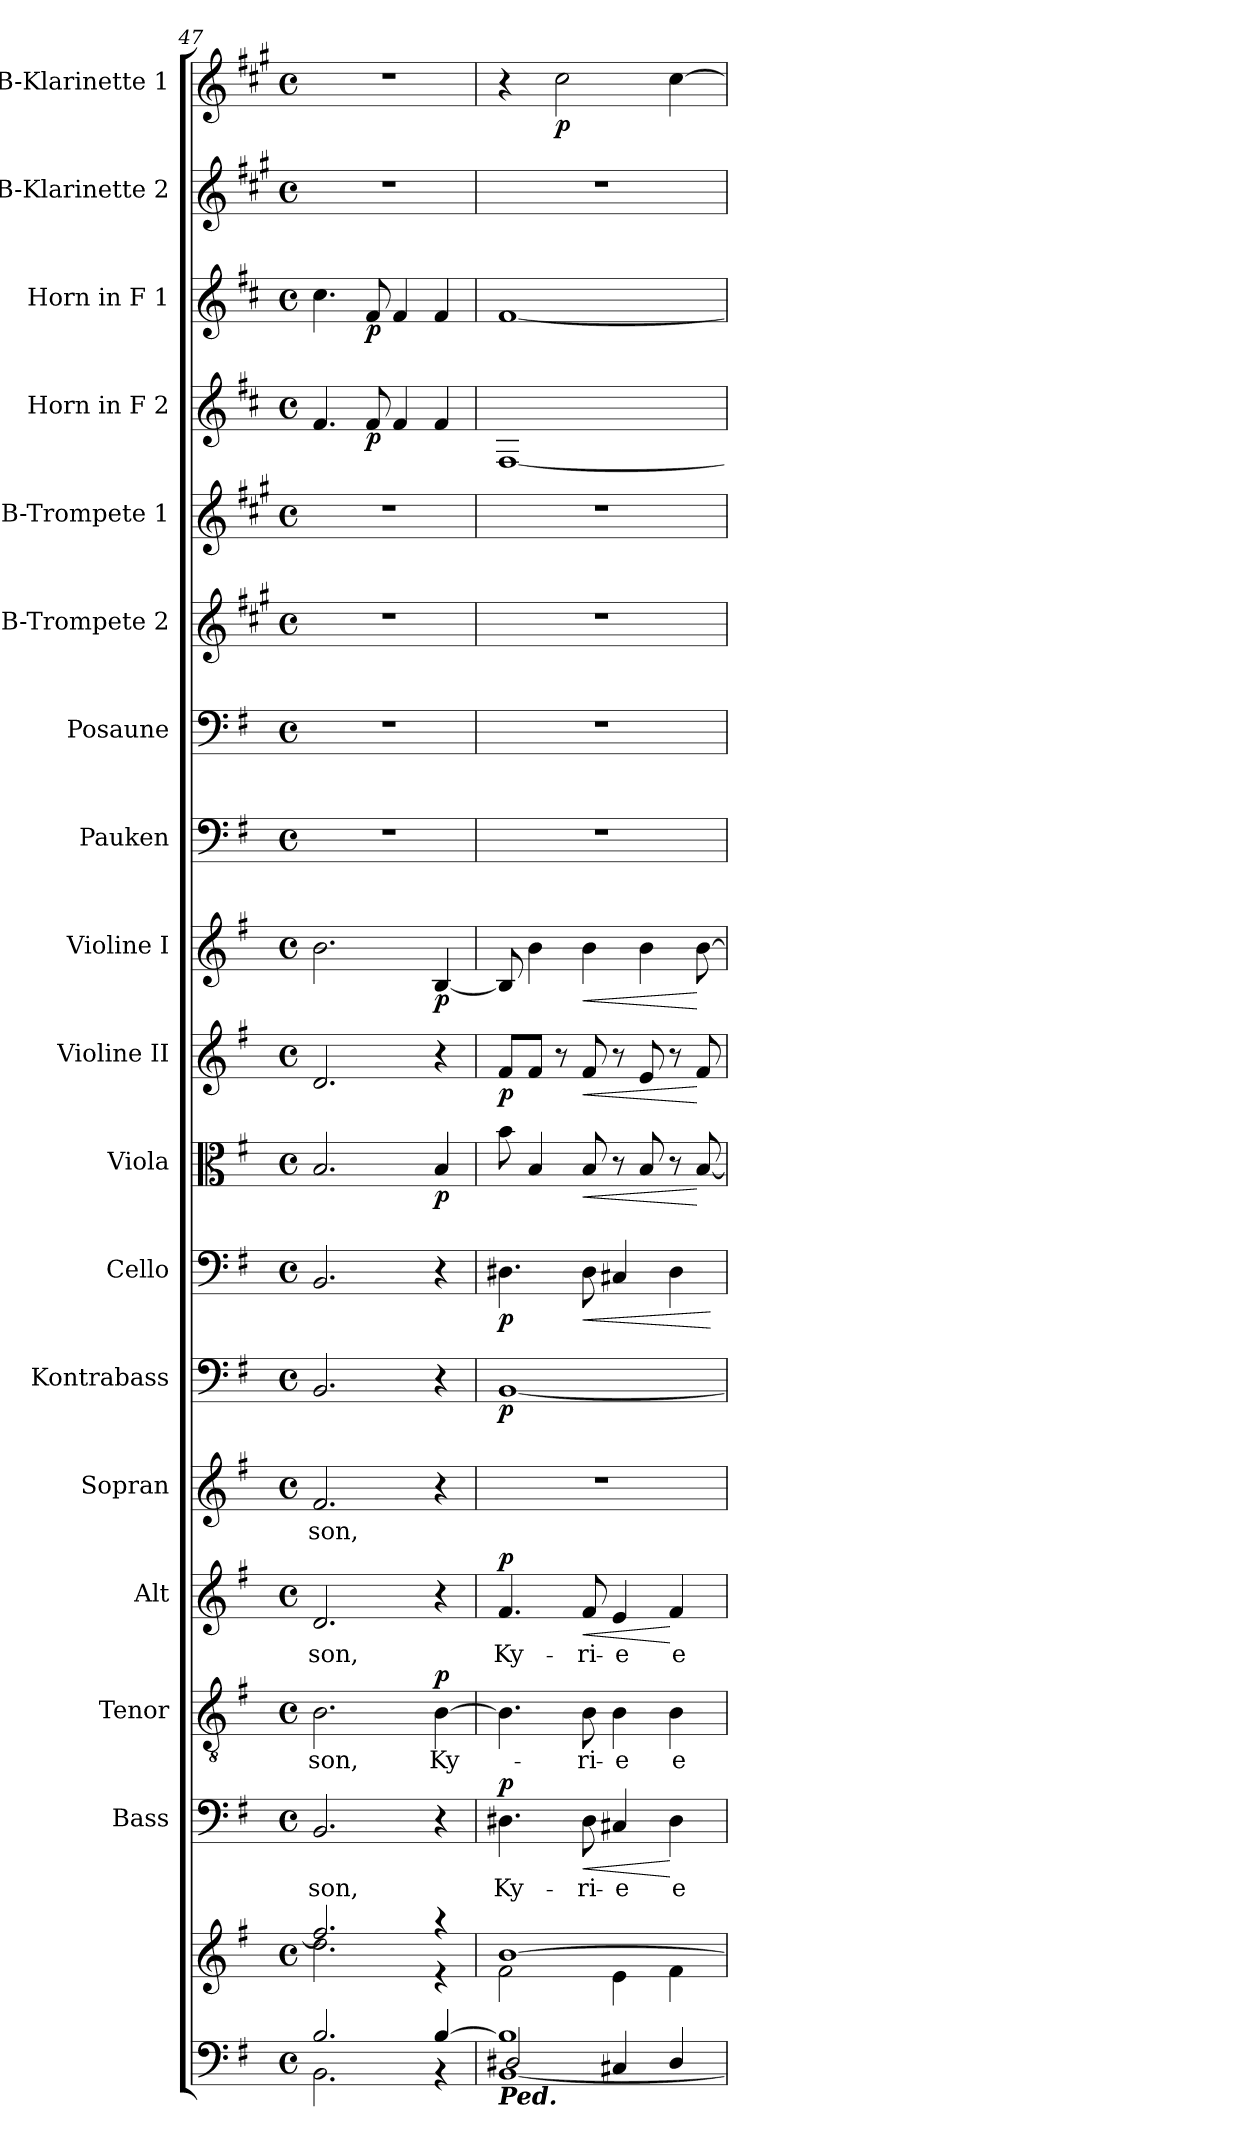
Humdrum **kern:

**kern	**kern	**kern	**text	**dynam	**kern	**text	**dynam	**kern	**text	**dynam	**kern	**text	**kern	**dynam	**kern	**dynam	**kern	**dynam	**kern	**dynam	**kern	**dynam	**kern	**kern	**kern	**kern	**kern	**dynam	**kern	**dynam	**kern	**kern	**dynam
*part18	*part18	*part17	*part17	*part17	*part16	*part16	*part16	*part15	*part15	*part15	*part14	*part14	*part13	*part13	*part12	*part12	*part11	*part11	*part10	*part10	*part9	*part9	*part8	*part7	*part6	*part5	*part4	*part4	*part3	*part3	*part2	*part1	*part1
*staff19	*staff18	*staff17	*staff17	*staff17	*staff16	*staff16	*staff16	*staff15	*staff15	*staff15	*staff14	*staff14	*staff13	*staff13	*staff12	*staff12	*staff11	*staff11	*staff10	*staff10	*staff9	*staff9	*staff8	*staff7	*staff6	*staff5	*staff4	*staff4	*staff3	*staff3	*staff2	*staff1	*staff1
*	*	*I"Bass	*	*	*I"Tenor	*	*	*I"Alt	*	*	*I"Sopran	*	*I"Kontrabass	*	*I"Cello	*	*I"Viola	*	*I"Violine II	*	*I"Violine I	*	*I"Pauken	*I"Posaune	*I"B-Trompete 2	*I"B-Trompete 1	*I"Horn in F 2	*	*I"Horn in F 1	*	*I"B-Klarinette 2	*I"B-Klarinette 1	*
*	*	*I'B.	*	*	*I'T.	*	*	*I'A.	*	*	*I'S.	*	*I'Kb.	*	*	*	*I'Vla.	*	*I'Vl. II	*	*I'Vl. I	*	*I'Pk.	*I'Pos.	*I'B Trp. 2	*I'B Trp. 1	*	*	*	*	*I'B Kl. 2	*I'B Kl. 1	*
*clefF4	*clefG2	*clefF4	*	*	*clefGv2	*	*	*clefG2	*	*	*clefG2	*	*clefF4	*	*clefF4	*	*clefC3	*	*clefG2	*	*clefG2	*	*clefF4	*clefF4	*clefG2	*clefG2	*clefG2	*	*clefG2	*	*clefG2	*clefG2	*
*	*	*	*	*	*	*	*	*	*	*	*	*	*ITrd7c12	*	*	*	*	*	*	*	*	*	*	*	*ITrd1c2	*ITrd1c2	*ITrd4c7	*	*ITrd4c7	*	*ITrd1c2	*ITrd1c2	*
*k[f#]	*k[f#]	*k[f#]	*	*	*k[f#]	*	*	*k[f#]	*	*	*k[f#]	*	*k[f#]	*	*k[f#]	*	*k[f#]	*	*k[f#]	*	*k[f#]	*	*k[f#]	*k[f#]	*k[f#]	*k[f#]	*k[f#]	*	*k[f#]	*	*k[f#]	*k[f#]	*
*G:	*G:	*G:	*	*	*G:	*	*	*G:	*	*	*G:	*	*G:	*	*G:	*	*G:	*	*G:	*	*G:	*	*G:	*G:	*G:	*G:	*G:	*	*G:	*	*G:	*G:	*
*M4/4	*M4/4	*M4/4	*	*	*M4/4	*	*	*M4/4	*	*	*M4/4	*	*M4/4	*	*M4/4	*	*M4/4	*	*M4/4	*	*M4/4	*	*M4/4	*M4/4	*M4/4	*M4/4	*M4/4	*	*M4/4	*	*M4/4	*M4/4	*
*met(c)	*met(c)	*met(c)	*	*	*met(c)	*	*	*met(c)	*	*	*met(c)	*	*met(c)	*	*met(c)	*	*met(c)	*	*met(c)	*	*met(c)	*	*met(c)	*met(c)	*met(c)	*met(c)	*met(c)	*	*met(c)	*	*met(c)	*met(c)	*
=47	=47	=47	=47	=47	=47	=47	=47	=47	=47	=47	=47	=47	=47	=47	=47	=47	=47	=47	=47	=47	=47	=47	=47	=47	=47	=47	=47	=47	=47	=47	=47	=47	=47
*^	*^	*	*	*	*	*	*	*	*	*	*	*	*	*	*	*	*	*	*	*	*	*	*	*	*	*	*	*	*	*	*	*	*
!	!	!	!	!	!LO:LY:b	!	!	!LO:LY:b	!	!	!LO:LY:b	!	!	!LO:LY:b	!	!	!	!	!	!	!	!	!	!	!	!	!	!	!	!	!	!	!	!	!
2.B/	2.BB\	2.ff#/]	2.dd\	2.BB/	-son,	.	2.B\	-son,	.	2.d/	-son,	.	2.f#/	-son,	2.BBB/	.	2.BB/	.	2.B/	.	2.d/	.	2.b\	.	1r	1r	1r	1r	4.B/	.	4.f#\	.	1r	1r	.
!	!	!	!	!	!	!	!	!	!	!	!	!	!	!	!	!	!	!	!	!	!	!	!	!	!	!	!	!	!	!LO:DY:b	!	!LO:DY:b	!	!	!
.	.	.	.	.	.	.	.	.	.	.	.	.	.	.	.	.	.	.	.	.	.	.	.	.	.	.	.	.	8B/	p	8B/	p	.	.	.
.	.	.	.	.	.	.	.	.	.	.	.	.	.	.	.	.	.	.	.	.	.	.	.	.	.	.	.	.	4B/	.	4B/	.	.	.	.
!	!	!	!	!	!	!	!	!LO:LY:b	!LO:DY:a	!	!	!	!	!	!	!	!	!	!	!LO:DY:b	!	!	!	!LO:DY:b	!	!	!	!	!	!	!	!	!	!	!
[>4B/	4rAA	4r	4r	4r	.	.	[4B\	Ky-	p	4r	.	.	4r	.	4r	.	4r	.	4B/	p	4r	.	[4B/	p	.	.	.	.	4B/	.	4B/	.	.	.	.
!!LO:PB:g=z
=48	=48	=48	=48	=48	=48	=48	=48	=48	=48	=48	=48	=48	=48	=48	=48	=48	=48	=48	=48	=48	=48	=48	=48	=48	=48	=48	=48	=48	=48	=48	=48	=48	=48	=48	=48
*	*^	*	*	*	*	*	*	*	*	*	*	*	*	*	*	*	*	*	*	*	*	*	*	*	*	*	*	*	*	*	*	*	*	*	*
!LO:TX:b:Bi:t=Ped.	!	!	!	!	!	!	!	!	!	!	!	!	!	!	!	!	!	!	!	!	!	!	!	!	!	!	!	!	!	!	!	!	!	!	!	!
!	!	!	!	!	!	!LO:LY:b	!LO:DY:a	!	!	!	!	!LO:LY:b	!LO:DY:a	!	!	!	!LO:DY:b	!	!LO:DY:b	!	!	!	!LO:DY:b	!	!	!	!	!	!	!	!	!	!	!	!	!
1B]	[<1BB	2D#X/	[>1b	2f#\	4.D#X\	Ky-	p	4.B\]	.	.	4.f#/	Ky-	p	1r	.	[1BBB	p	4.D#X\	p	8b\	.	8f#/L	p	8B/]	.	1r	1r	1r	1r	[1BB	.	[1B	.	1r	4r	.
.	.	.	.	.	.	.	.	.	.	.	.	.	.	.	.	.	.	.	.	4B/	.	8f#/J	.	4b\	.	.	.	.	.	.	.	.	.	.	.	.
!	!	!	!	!	!	!	!	!	!	!	!	!	!	!	!	!	!	!	!	!	!	!	!	!	!	!	!	!	!	!	!	!	!	!	!	!LO:DY:b
.	.	.	.	.	.	.	.	.	.	.	.	.	.	.	.	.	.	.	.	.	.	8r	.	.	.	.	.	.	.	.	.	.	.	.	2b\	p
!	!	!	!	!	!	!LO:LY:b	!LO:HP:b	!	!LO:LY:b	!	!	!LO:LY:b	!LO:HP:b	!	!	!	!	!	!LO:HP:b	!	!LO:HP:b	!	!LO:HP:b	!	!LO:HP:b	!	!	!	!	!	!	!	!	!	!	!
.	.	.	.	.	8D#\	-ri-	<	8B\	-ri-	.	8f#/	-ri-	<	.	.	.	.	8D#\	<	8B/	<	8f#/	<	4b\	<	.	.	.	.	.	.	.	.	.	.	.
!	!	!	!	!	!	!LO:LY:b	!	!	!LO:LY:b	!	!	!LO:LY:b	!	!	!	!	!	!	!	!	!	!	!	!	!	!	!	!	!	!	!	!	!	!	!	!
.	.	4C#X/	.	4e\	4C#X/	-e	.	4B\	-e	.	4e/	-e	.	.	.	.	.	4C#X/	.	8r	.	8r	.	.	.	.	.	.	.	.	.	.	.	.	.	.
.	.	.	.	.	.	.	.	.	.	.	.	.	.	.	.	.	.	.	.	8B/	.	8e/	.	4b\	.	.	.	.	.	.	.	.	.	.	.	.
!	!	!	!	!	!	!LO:LY:b	!	!	!LO:LY:b	!	!	!LO:LY:b	!	!	!	!	!	!	!	!	!	!	!	!	!	!	!	!	!	!	!	!	!	!	!	!
.	.	4D#/	.	4f#\	4D#\	e-	[	4B\	e-	.	4f#/	e-	[	.	.	.	.	4D#\	.	8r	.	8r	.	.	.	.	.	.	.	.	.	.	.	.	[4b\	.
.	.	.	.	.	.	.	.	.	.	.	.	.	.	.	.	.	.	.	.	[8B/	[	8f#/	[	[8b\	[	.	.	.	.	.	.	.	.	.	.	.
*v	*v	*v	*	*	*	*	*	*	*	*	*	*	*	*	*	*	*	*	*	*	*	*	*	*	*	*	*	*	*	*	*	*	*	*	*	*
*	*v	*v	*	*	*	*	*	*	*	*	*	*	*	*	*	*	*	*	*	*	*	*	*	*	*	*	*	*	*	*	*	*	*	*
.	.	.	.	.	.	.	.	.	.	.	.	.	.	.	.	[	.	.	.	.	.	.	.	.	.	.	.	.	.	.	.	.	.
=	=	=	=	=	=	=	=	=	=	=	=	=	=	=	=	=	=	=	=	=	=	=	=	=	=	=	=	=	=	=	=	=	=
*-	*-	*-	*-	*-	*-	*-	*-	*-	*-	*-	*-	*-	*-	*-	*-	*-	*-	*-	*-	*-	*-	*-	*-	*-	*-	*-	*-	*-	*-	*-	*-	*-	*-
